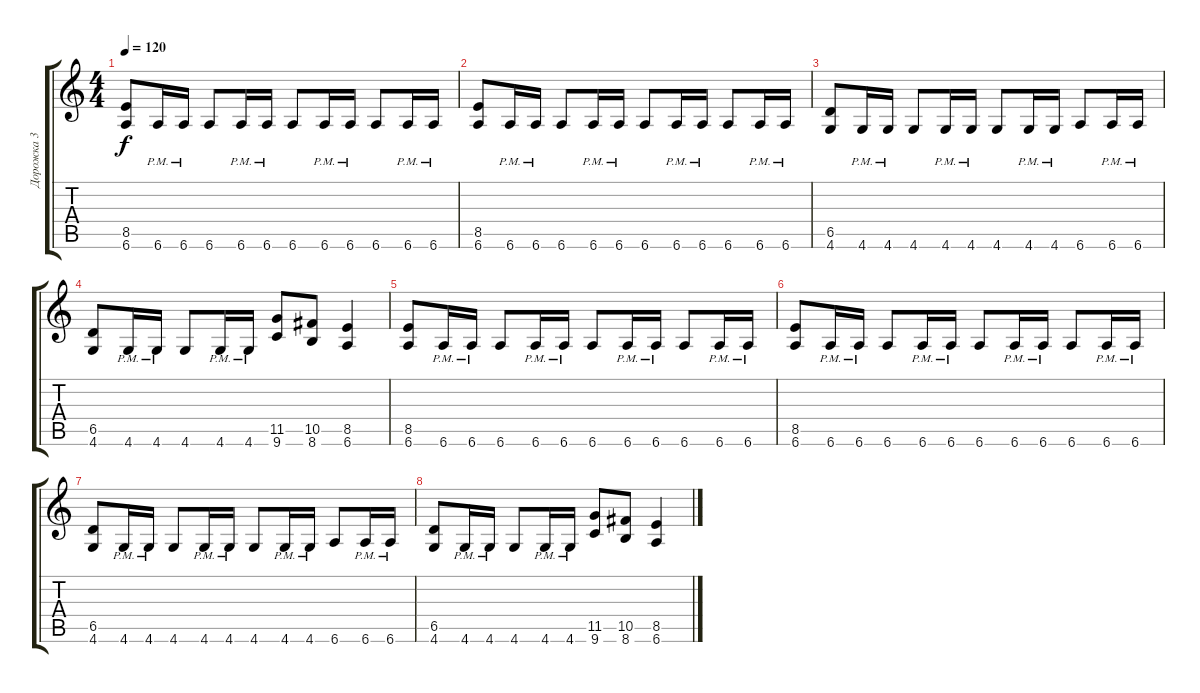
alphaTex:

\track ("Дорожка 3" "Дорожка 3") {instrument distortionguitar}
\staff {score tabs}
\tuning (Eb4 Bb3 Gb3 Db3 Ab2 Eb2) {hide}
\ts (4 4)
\tempo 120
\clef g2
\ks c
(8.5 6.6).8{dy f} 6.6{pm}.16 6.6{pm}.16 6.6.8 6.6{pm}.16 6.6{pm}.16 6.6.8 6.6{pm}.16 6.6{pm}.16 6.6.8 6.6{pm}.16 6.6{pm}.16 |
(8.5 6.6).8 6.6{pm}.16 6.6{pm}.16 6.6.8 6.6{pm}.16 6.6{pm}.16 6.6.8 6.6{pm}.16 6.6{pm}.16 6.6.8 6.6{pm}.16 6.6{pm}.16 |
(6.5 4.6).8 4.6{pm}.16 4.6{pm}.16 4.6.8 4.6{pm}.16 4.6{pm}.16 4.6.8 4.6{pm}.16 4.6{pm}.16 6.6.8 6.6{pm}.16 6.6{pm}.16 |
(6.5 4.6).8 4.6{pm}.16 4.6{pm}.16 4.6.8 4.6{pm}.16 4.6{pm}.16 (11.5 9.6).8 (10.5 8.6).8 (8.5 6.6).4 |
(8.5 6.6).8 6.6{pm}.16 6.6{pm}.16 6.6.8 6.6{pm}.16 6.6{pm}.16 6.6.8 6.6{pm}.16 6.6{pm}.16 6.6.8 6.6{pm}.16 6.6{pm}.16 |
(8.5 6.6).8 6.6{pm}.16 6.6{pm}.16 6.6.8 6.6{pm}.16 6.6{pm}.16 6.6.8 6.6{pm}.16 6.6{pm}.16 6.6.8 6.6{pm}.16 6.6{pm}.16 |
(6.5 4.6).8 4.6{pm}.16 4.6{pm}.16 4.6.8 4.6{pm}.16 4.6{pm}.16 4.6.8 4.6{pm}.16 4.6{pm}.16 6.6.8 6.6{pm}.16 6.6{pm}.16 |
(6.5 4.6).8 4.6{pm}.16 4.6{pm}.16 4.6.8 4.6{pm}.16 4.6{pm}.16 (11.5 9.6).8 (10.5 8.6).8 (8.5 6.6).4
